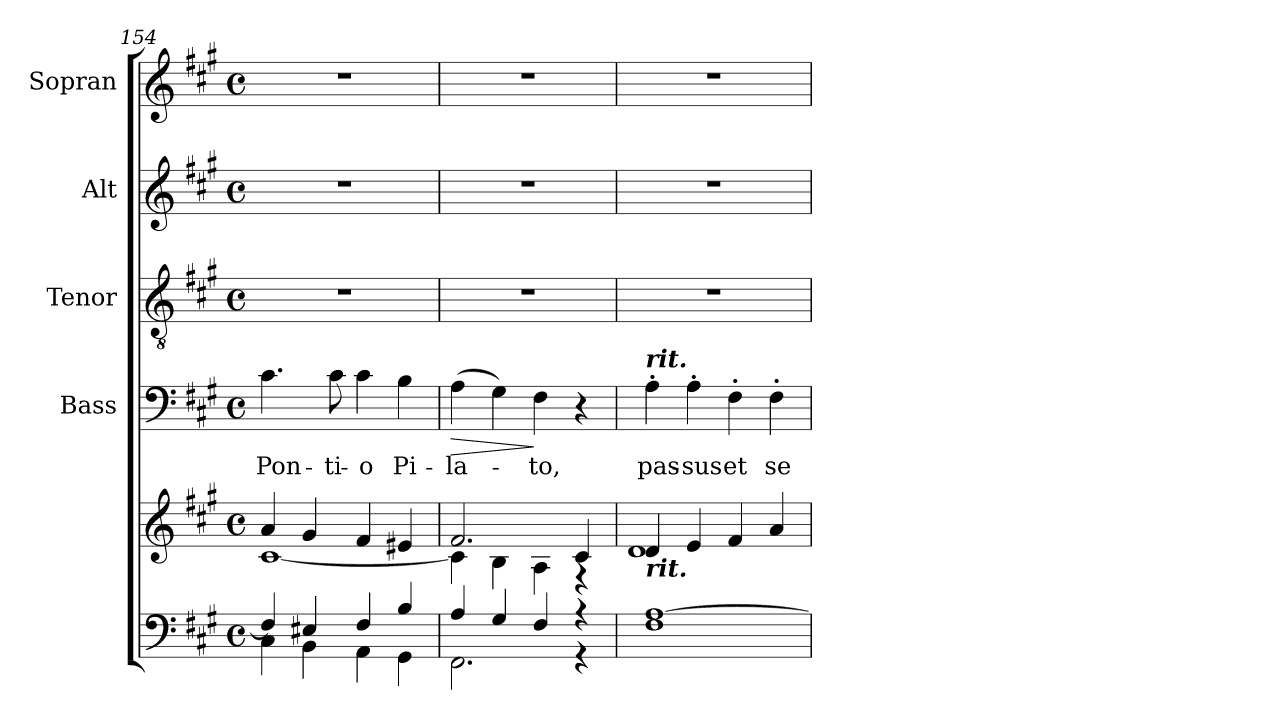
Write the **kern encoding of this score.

**kern	**kern	**kern	**text	**dynam	**kern	**kern	**kern
*part5	*part5	*part4	*part4	*part4	*part3	*part2	*part1
*staff6	*staff5	*staff4	*staff4	*staff4	*staff3	*staff2	*staff1
*	*	*I"Bass	*	*	*I"Tenor	*I"Alt	*I"Sopran
*	*	*I'B.	*	*	*I'T.	*I'A.	*I'S.
*clefF4	*clefG2	*clefF4	*	*	*clefGv2	*clefG2	*clefG2
*k[f#c#g#]	*k[f#c#g#]	*k[f#c#g#]	*	*	*k[f#c#g#]	*k[f#c#g#]	*k[f#c#g#]
*A:	*A:	*A:	*	*	*A:	*A:	*A:
*M4/4	*M4/4	*M4/4	*	*	*M4/4	*M4/4	*M4/4
*met(c)	*met(c)	*met(c)	*	*	*met(c)	*met(c)	*met(c)
=154	=154	=154	=154	=154	=154	=154	=154
*^	*^	*	*	*	*	*	*
!	!	!	!	!	!LO:LY:b	!	!	!	!
4F#/]	4C#\	4a/	[<1c#	4.c#\	Pon-	.	1r	1r	1r
4E#X/	4BB\	4g#/	.	.	.	.	.	.	.
!	!	!	!	!	!LO:LY:b	!	!	!	!
.	.	.	.	8c#\	-ti-	.	.	.	.
!	!	!	!	!	!LO:LY:b	!	!	!	!
4F#/	4AA\	4f#/	.	4c#\	-o	.	.	.	.
!	!	!	!	!	!LO:LY:b	!	!	!	!
4B/	4GG#\	4e#X/	.	4B\	Pi-	.	.	.	.
=155	=155	=155	=155	=155	=155	=155	=155	=155	=155
!	!	!	!	!	!LO:LY:b	!LO:HP:b	!	!	!
4A/	2.FF#\	2.f#/	4c#\]	(>4A\	-la-	>	1r	1r	1r
4G#/	.	.	4B\	4G#\)	.	.	.	.	.
!	!	!	!	!	!LO:LY:b	!	!	!	!
4F#/	.	.	4A\	4F#\	-to,	]	.	.	.
4r	4r	4c#/	4rE	4r	.	.	.	.	.
=156	=156	=156	=156	=156	=156	=156	=156	=156	=156
!	!	!	!	!LO:TX:a:Bi:t=rit.	!	!	!	!	!
!	!	!LO:TX:b:Bi:t=rit.	!	!	!	!	!	!	!
!	!	!	!	!	!LO:LY:b	!	!	!	!
[>1A	1F#	4d/	1d	4A'>\	pas-	.	1r	1r	1r
!	!	!	!	!	!LO:LY:b	!	!	!	!
.	.	4e/	.	4A'>\	-sus	.	.	.	.
!	!	!	!	!	!LO:LY:b	!	!	!	!
.	.	4f#/	.	4F#'>\	et	.	.	.	.
!	!	!	!	!	!LO:LY:b	!	!	!	!
.	.	4a/	.	4F#'>\	se-	.	.	.	.
*v	*v	*	*	*	*	*	*	*	*
*	*v	*v	*	*	*	*	*	*
=	=	=	=	=	=	=	=
*-	*-	*-	*-	*-	*-	*-	*-
